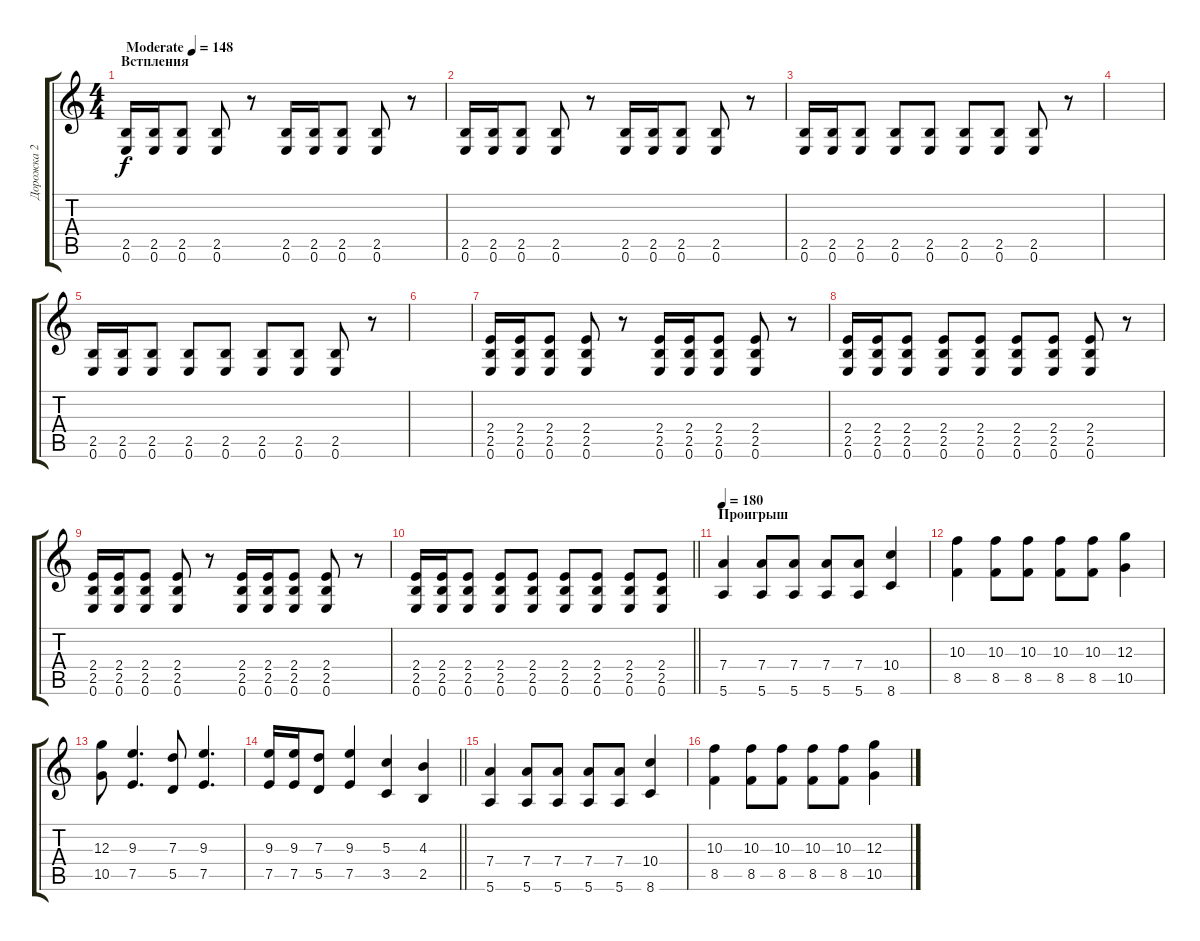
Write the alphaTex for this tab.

\track ("Дорожка 2" "Дорожка 2") {instrument distortionguitar}
\staff {score tabs}
\tuning (E4 B3 G3 D3 A2 E2) {hide}
\ts (4 4)
\section ("" "Встпления")
\tempo (148 "Moderate")
\clef g2
\ks c
(2.5 0.6).16{dy f instrument distortionguitar} (2.5 0.6).16 (2.5 0.6).8 (2.5 0.6).8 r.8 (2.5 0.6).16 (2.5 0.6).16 (2.5 0.6).8 (2.5 0.6).8 r.8 |
(2.5 0.6).16 (2.5 0.6).16 (2.5 0.6).8 (2.5 0.6).8 r.8 (2.5 0.6).16 (2.5 0.6).16 (2.5 0.6).8 (2.5 0.6).8 r.8 |
(2.5 0.6).16 (2.5 0.6).16 (2.5 0.6).8 (2.5 0.6).8 (2.5 0.6).8 (2.5 0.6).8 (2.5 0.6).8 (2.5 0.6).8 r.8 |
|
(2.5 0.6).16 (2.5 0.6).16 (2.5 0.6).8 (2.5 0.6).8 (2.5 0.6).8 (2.5 0.6).8 (2.5 0.6).8 (2.5 0.6).8 r.8 |
|
(2.4 2.5 0.6).16 (2.4 2.5 0.6).16 (2.4 2.5 0.6).8 (2.4 2.5 0.6).8 r.8 (2.4 2.5 0.6).16 (2.4 2.5 0.6).16 (2.4 2.5 0.6).8 (2.4 2.5 0.6).8 r.8 |
(2.4 2.5 0.6).16 (2.4 2.5 0.6).16 (2.4 2.5 0.6).8 (2.4 2.5 0.6).8 (2.4 2.5 0.6).8 (2.4 2.5 0.6).8 (2.4 2.5 0.6).8 (2.4 2.5 0.6).8 r.8 |
(2.4 2.5 0.6).16 (2.4 2.5 0.6).16 (2.4 2.5 0.6).8 (2.4 2.5 0.6).8 r.8 (2.4 2.5 0.6).16 (2.4 2.5 0.6).16 (2.4 2.5 0.6).8 (2.4 2.5 0.6).8 r.8 |
\barLineRight lightlight
(2.4 2.5 0.6).16 (2.4 2.5 0.6).16 (2.4 2.5 0.6).8 (2.4 2.5 0.6).8 (2.4 2.5 0.6).8 (2.4 2.5 0.6).8 (2.4 2.5 0.6).8 (2.4 2.5 0.6).8 (2.4 2.5 0.6).8 |
\section ("" "Проигрыш ")
\tempo 180
(7.4 5.6).4 (7.4 5.6).8 (7.4 5.6).8 (7.4 5.6).8 (7.4 5.6).8 (10.4 8.6).4 |
(10.3 8.5).4 (10.3 8.5).8 (10.3 8.5).8 (10.3 8.5).8 (10.3 8.5).8 (12.3 10.5).4 |
(12.3 10.5).8 (9.3 7.5).4{d} (7.3 5.5).8 (9.3 7.5).4{d} |
\barLineRight lightlight
(9.3 7.5).16 (9.3 7.5).16 (7.3 5.5).8 (9.3 7.5).4 (5.3 3.5).4 (4.3 2.5).4 |
(7.4 5.6).4 (7.4 5.6).8 (7.4 5.6).8 (7.4 5.6).8 (7.4 5.6).8 (10.4 8.6).4 |
(10.3 8.5).4 (10.3 8.5).8 (10.3 8.5).8 (10.3 8.5).8 (10.3 8.5).8 (12.3 10.5).4
